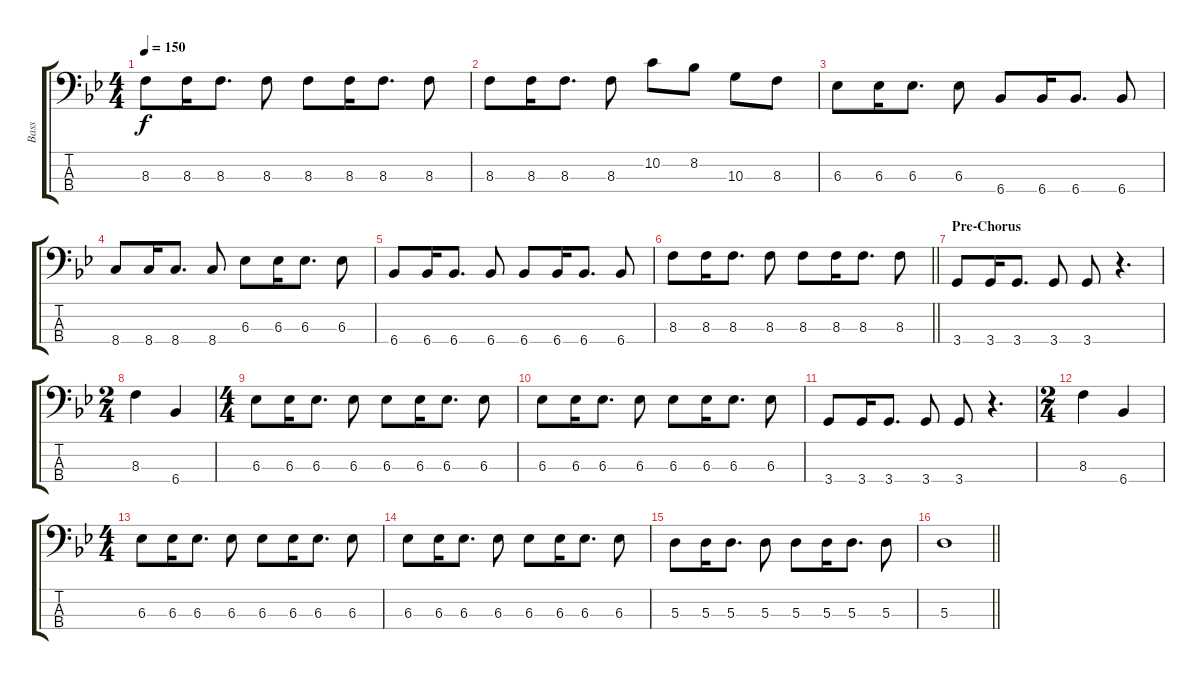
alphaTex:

\track ("Bass" "Bass") {instrument electricbasspick}
\staff {score tabs}
\tuning (G2 D2 A1 E1) {hide}
\ts (4 4)
\tempo 150
\clef f4
\ks bb
8.3.8{dy f} 8.3.16 8.3.8{d} 8.3.8 8.3.8 8.3.16 8.3.8{d} 8.3.8 |
8.3.8 8.3.16 8.3.8{d} 8.3.8 10.2.8 8.2.8 10.3.8 8.3.8 |
6.3.8 6.3.16 6.3.8{d} 6.3.8 6.4.8 6.4.16 6.4.8{d} 6.4.8 |
8.4.8 8.4.16 8.4.8{d} 8.4.8 6.3.8 6.3.16 6.3.8{d} 6.3.8 |
6.4.8 6.4.16 6.4.8{d} 6.4.8 6.4.8 6.4.16 6.4.8{d} 6.4.8 |
\barLineRight lightlight
8.3.8 8.3.16 8.3.8{d} 8.3.8 8.3.8 8.3.16 8.3.8{d} 8.3.8 |
\section ("" "Pre-Chorus")
3.4.8 3.4.16 3.4.8{d} 3.4.8 3.4.8 r.4{d} |
\ts (2 4)
8.3.4 6.4.4 |
\ts (4 4)
6.3.8 6.3.16 6.3.8{d} 6.3.8 6.3.8 6.3.16 6.3.8{d} 6.3.8 |
6.3.8 6.3.16 6.3.8{d} 6.3.8 6.3.8 6.3.16 6.3.8{d} 6.3.8 |
3.4.8 3.4.16 3.4.8{d} 3.4.8 3.4.8 r.4{d} |
\ts (2 4)
8.3.4 6.4.4 |
\ts (4 4)
6.3.8 6.3.16 6.3.8{d} 6.3.8 6.3.8 6.3.16 6.3.8{d} 6.3.8 |
6.3.8 6.3.16 6.3.8{d} 6.3.8 6.3.8 6.3.16 6.3.8{d} 6.3.8 |
5.3.8 5.3.16 5.3.8{d} 5.3.8 5.3.8 5.3.16 5.3.8{d} 5.3.8 |
\barLineRight lightlight
5.3.1
